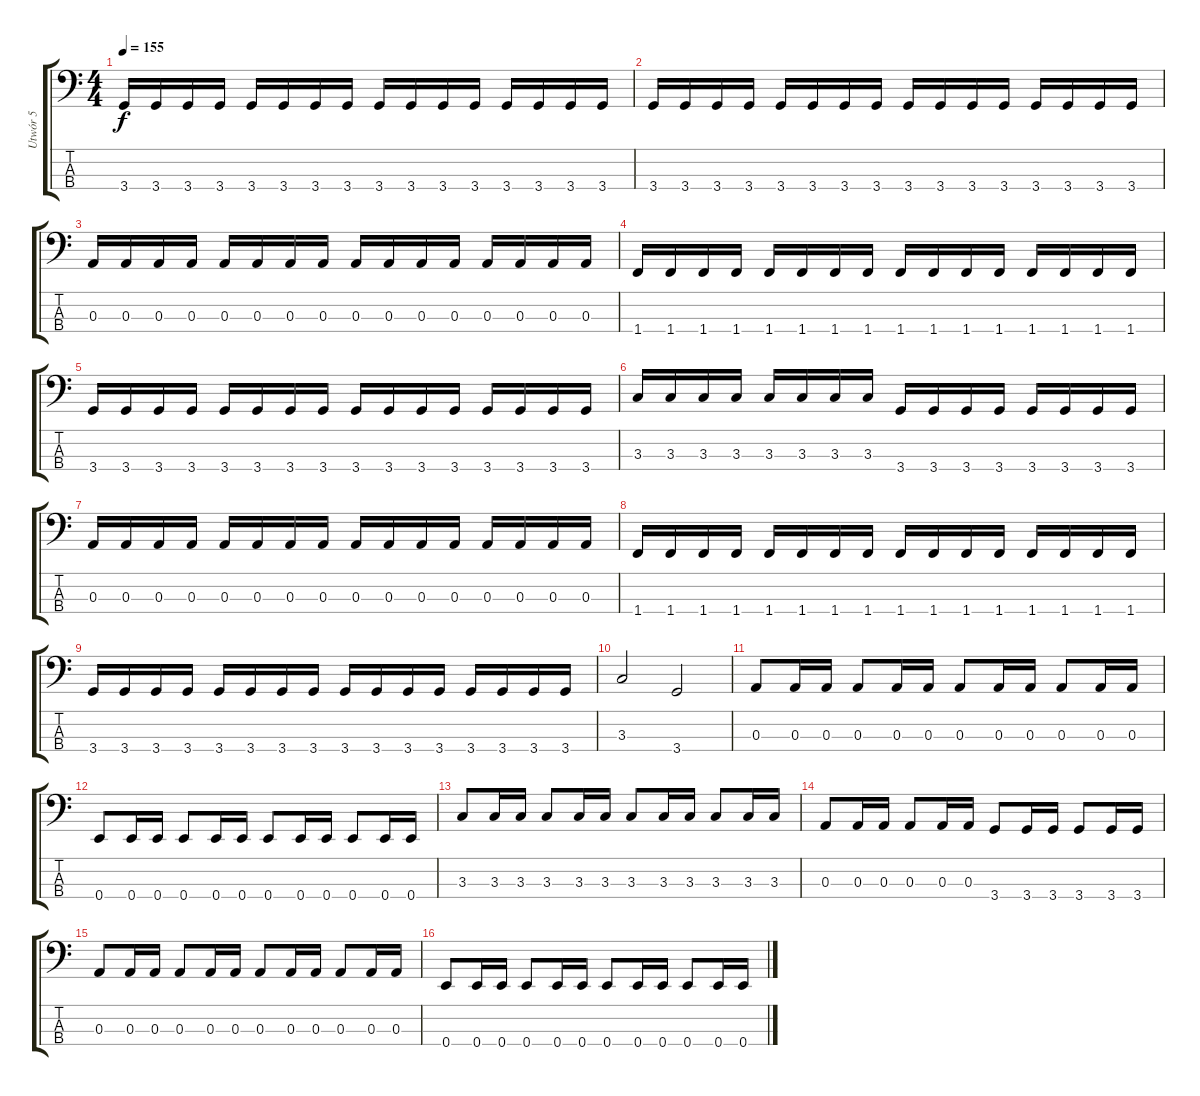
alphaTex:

\track ("Utwór 5" "Utwór 5") {instrument electricbasspick}
\staff {score tabs}
\tuning (G2 D2 A1 E1) {hide}
\ts (4 4)
\tempo 155
\clef f4
\ks c
3.4.16{dy f} 3.4.16 3.4.16 3.4.16 3.4.16 3.4.16 3.4.16 3.4.16 3.4.16 3.4.16 3.4.16 3.4.16 3.4.16 3.4.16 3.4.16 3.4.16 |
3.4.16 3.4.16 3.4.16 3.4.16 3.4.16 3.4.16 3.4.16 3.4.16 3.4.16 3.4.16 3.4.16 3.4.16 3.4.16 3.4.16 3.4.16 3.4.16 |
0.3.16 0.3.16 0.3.16 0.3.16 0.3.16 0.3.16 0.3.16 0.3.16 0.3.16 0.3.16 0.3.16 0.3.16 0.3.16 0.3.16 0.3.16 0.3.16 |
1.4.16 1.4.16 1.4.16 1.4.16 1.4.16 1.4.16 1.4.16 1.4.16 1.4.16 1.4.16 1.4.16 1.4.16 1.4.16 1.4.16 1.4.16 1.4.16 |
3.4.16 3.4.16 3.4.16 3.4.16 3.4.16 3.4.16 3.4.16 3.4.16 3.4.16 3.4.16 3.4.16 3.4.16 3.4.16 3.4.16 3.4.16 3.4.16 |
3.3.16 3.3.16 3.3.16 3.3.16 3.3.16 3.3.16 3.3.16 3.3.16 3.4.16 3.4.16 3.4.16 3.4.16 3.4.16 3.4.16 3.4.16 3.4.16 |
0.3.16 0.3.16 0.3.16 0.3.16 0.3.16 0.3.16 0.3.16 0.3.16 0.3.16 0.3.16 0.3.16 0.3.16 0.3.16 0.3.16 0.3.16 0.3.16 |
1.4.16 1.4.16 1.4.16 1.4.16 1.4.16 1.4.16 1.4.16 1.4.16 1.4.16 1.4.16 1.4.16 1.4.16 1.4.16 1.4.16 1.4.16 1.4.16 |
3.4.16 3.4.16 3.4.16 3.4.16 3.4.16 3.4.16 3.4.16 3.4.16 3.4.16 3.4.16 3.4.16 3.4.16 3.4.16 3.4.16 3.4.16 3.4.16 |
3.3.2 3.4.2 |
0.3.8 0.3.16 0.3.16 0.3.8 0.3.16 0.3.16 0.3.8 0.3.16 0.3.16 0.3.8 0.3.16 0.3.16 |
0.4.8 0.4.16 0.4.16 0.4.8 0.4.16 0.4.16 0.4.8 0.4.16 0.4.16 0.4.8 0.4.16 0.4.16 |
3.3.8 3.3.16 3.3.16 3.3.8 3.3.16 3.3.16 3.3.8 3.3.16 3.3.16 3.3.8 3.3.16 3.3.16 |
0.3.8 0.3.16 0.3.16 0.3.8 0.3.16 0.3.16 3.4.8 3.4.16 3.4.16 3.4.8 3.4.16 3.4.16 |
0.3.8 0.3.16 0.3.16 0.3.8 0.3.16 0.3.16 0.3.8 0.3.16 0.3.16 0.3.8 0.3.16 0.3.16 |
0.4.8 0.4.16 0.4.16 0.4.8 0.4.16 0.4.16 0.4.8 0.4.16 0.4.16 0.4.8 0.4.16 0.4.16
